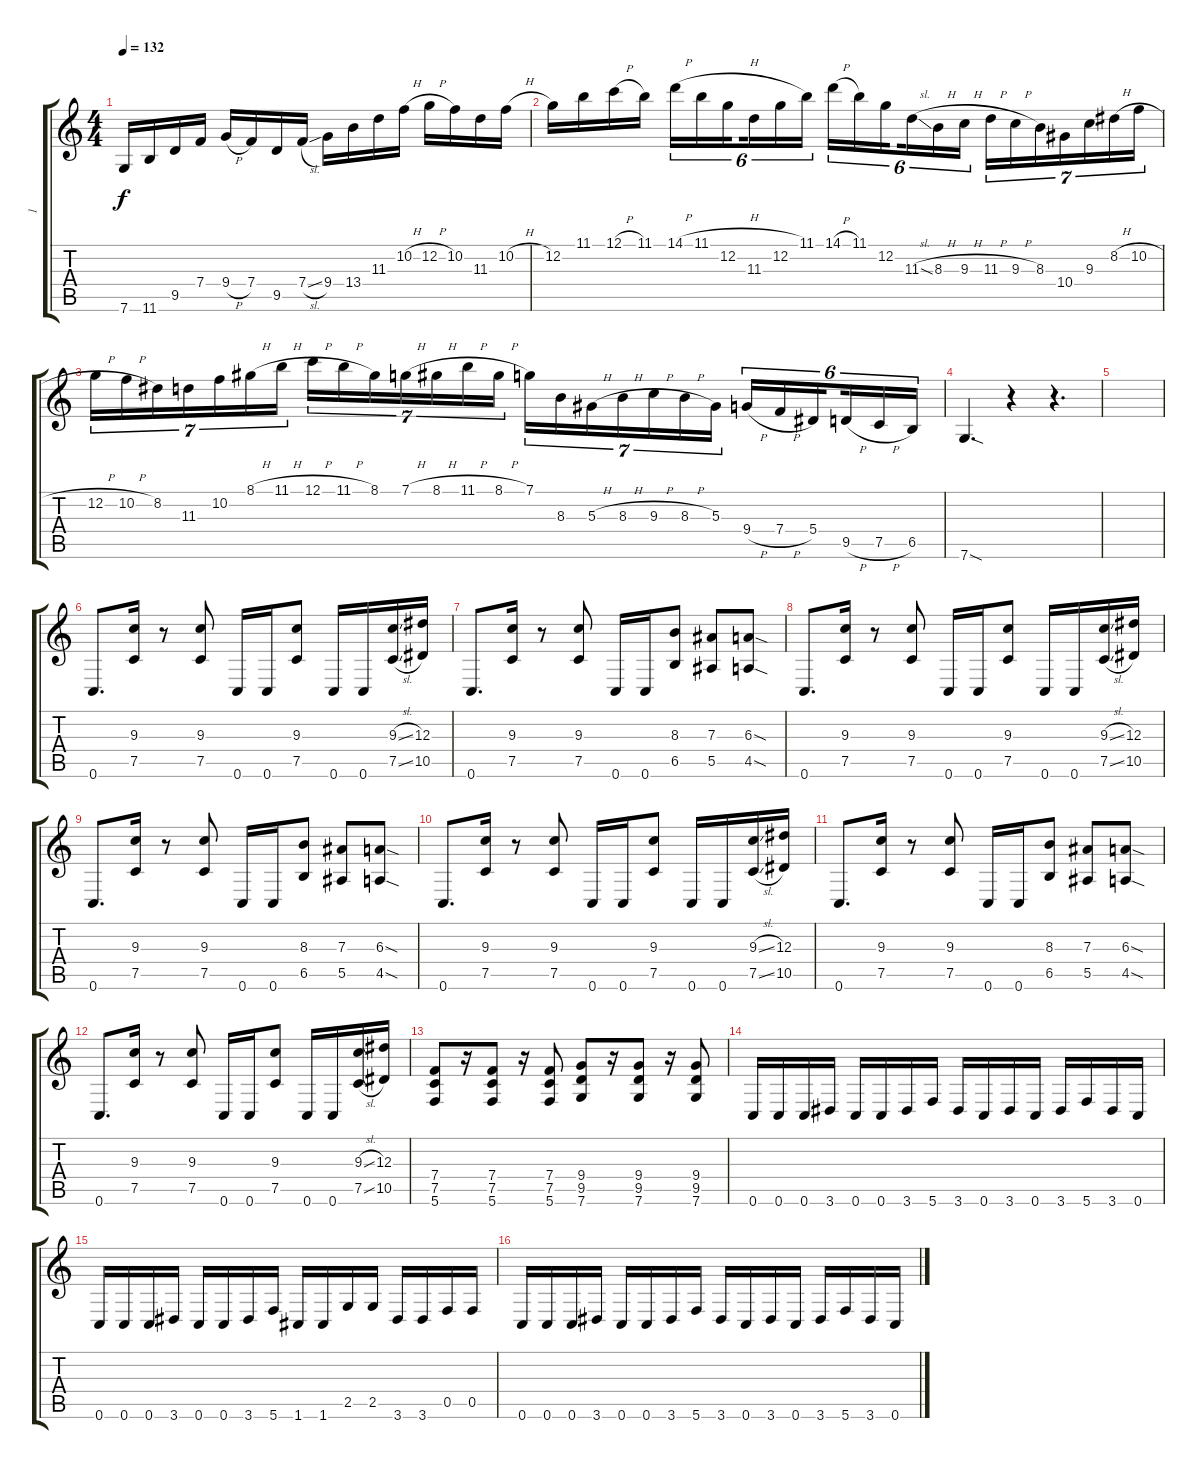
\track ("1" "1") {instrument overdrivenguitar}
\staff {score tabs}
\tuning (C4 G3 Eb3 Bb2 F2 C2) {hide}
\ts (4 4)
\tempo 132
\clef g2
\ks c
7.6.16{dy f} 11.6.16 9.5.16 7.4.16 9.4{h}.16 7.4.16 9.5.16 7.4{sl}.16 9.4.16 13.4.16 11.3.16 10.2{h}.16 12.2{h}.16 10.2.16 11.3.16 10.2{h}.16 |
12.2.16 11.1.16 12.1{h}.16 11.1.16 14.1{h}.16{tu (6 4)} 11.1{h}.16{tu (6 4)} 12.2.16{tu (6 4) beam splitsecondary} 11.3.16{tu (6 4)} 12.2.16{tu (6 4)} 11.1.16{tu (6 4)} 14.1{h}.16{tu (6 4)} 11.1.16{tu (6 4)} 12.2.16{tu (6 4) beam splitsecondary} 11.3{sl}.16{tu (6 4)} 8.3{h}.16{tu (6 4)} 9.3{h}.16{tu (6 4)} 11.3{h}.16{tu (7 4)} 9.3{h}.16{tu (7 4)} 8.3.16{tu (7 4)} 10.4.16{tu (7 4)} 9.3.16{tu (7 4)} 8.2{h}.16{tu (7 4)} 10.2{h}.16{tu (7 4)} |
12.2{h}.16{tu (7 4)} 10.2{h}.16{tu (7 4)} 8.2.16{tu (7 4)} 11.3.16{tu (7 4)} 10.2.16{tu (7 4)} 8.1{h}.16{tu (7 4)} 11.1{h}.16{tu (7 4)} 12.1{h}.16{tu (7 4)} 11.1{h}.16{tu (7 4)} 8.1.16{tu (7 4)} 7.1{h}.16{tu (7 4)} 8.1{h}.16{tu (7 4)} 11.1{h}.16{tu (7 4)} 8.1{h}.16{tu (7 4)} 7.1.16{tu (7 4)} 8.3.16{tu (7 4)} 5.3{h}.16{tu (7 4)} 8.3{h}.16{tu (7 4)} 9.3{h}.16{tu (7 4)} 8.3{h}.16{tu (7 4)} 5.3.16{tu (7 4)} 9.4{h}.16{tu (6 4)} 7.4{h}.16{tu (6 4)} 5.4.16{tu (6 4) beam splitsecondary} 9.5{h}.16{tu (6 4)} 7.5{h}.16{tu (6 4)} 6.5.16{tu (6 4)} |
7.6{sod}.4{d} r.4 r.4{d} |
|
0.6.8{d} (9.3 7.5).16 r.8 (9.3 7.5).8 0.6.16 0.6.16 (9.3 7.5).8 0.6.16 0.6.16 (9.3{sl} 7.5{sl}).16 (12.3 10.5).16 |
0.6.8{d} (9.3 7.5).16 r.8 (9.3 7.5).8 0.6.16 0.6.16 (8.3 6.5).8 (7.3 5.5).8 (6.3{sod} 4.5{sod}).8 |
0.6.8{d} (9.3 7.5).16 r.8 (9.3 7.5).8 0.6.16 0.6.16 (9.3 7.5).8 0.6.16 0.6.16 (9.3{sl} 7.5{sl}).16 (12.3 10.5).16 |
0.6.8{d} (9.3 7.5).16 r.8 (9.3 7.5).8 0.6.16 0.6.16 (8.3 6.5).8 (7.3 5.5).8 (6.3{sod} 4.5{sod}).8 |
0.6.8{d} (9.3 7.5).16 r.8 (9.3 7.5).8 0.6.16 0.6.16 (9.3 7.5).8 0.6.16 0.6.16 (9.3{sl} 7.5{sl}).16 (12.3 10.5).16 |
0.6.8{d} (9.3 7.5).16 r.8 (9.3 7.5).8 0.6.16 0.6.16 (8.3 6.5).8 (7.3 5.5).8 (6.3{sod} 4.5{sod}).8 |
0.6.8{d} (9.3 7.5).16 r.8 (9.3 7.5).8 0.6.16 0.6.16 (9.3 7.5).8 0.6.16 0.6.16 (9.3{sl} 7.5{sl}).16 (12.3 10.5).16 |
(7.4 7.5 5.6).8 r.16 (7.4 7.5 5.6).8 r.16 (7.4 7.5 5.6).8 (9.4 9.5 7.6).8 r.16 (9.4 9.5 7.6).8 r.16 (9.4 9.5 7.6).8 |
0.6.16 0.6.16 0.6.16 3.6.16 0.6.16 0.6.16 3.6.16 5.6.16 3.6.16 0.6.16 3.6.16 0.6.16 3.6.16 5.6.16 3.6.16 0.6.16 |
0.6.16 0.6.16 0.6.16 3.6.16 0.6.16 0.6.16 3.6.16 5.6.16 1.6.16 1.6.16 2.5.16 2.5.16 3.6.16 3.6.16 0.5.16 0.5.16 |
0.6.16 0.6.16 0.6.16 3.6.16 0.6.16 0.6.16 3.6.16 5.6.16 3.6.16 0.6.16 3.6.16 0.6.16 3.6.16 5.6.16 3.6.16 0.6.16
